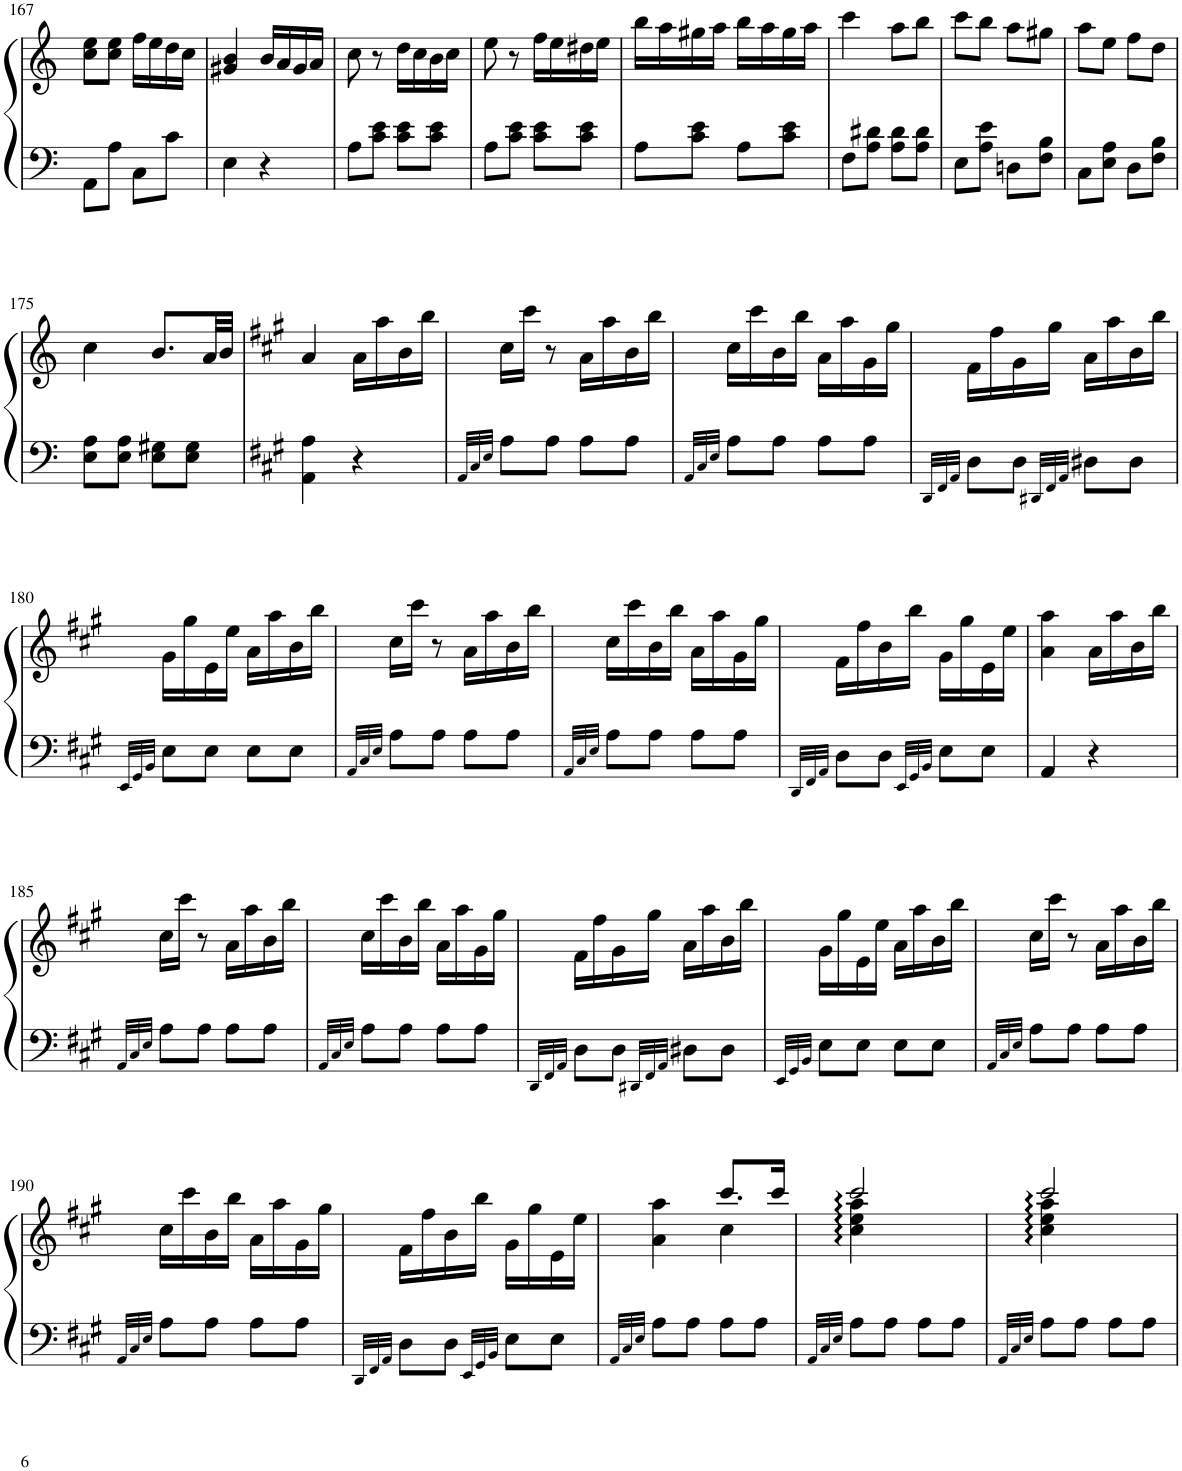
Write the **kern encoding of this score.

**kern	**kern
*part1	*part1
*staff2	*staff1
*I"Piano	*
*I'Pno.	*
!!LO:PB:g=z
*clefF4	*clefG2
*k[]	*k[]
*M2/4	*M2/4
=167	=167
8AA\L	8cc\ 8ee\L
8A\J	8cc\ 8ee\J
8C\L	16ff\LL
.	16ee\
8c\J	16dd\
.	16cc\JJ
=168	=168
4E\	4g#X/ 4b/
4r	16b/LL
.	16a/
.	16g#/
.	16a/JJ
=169	=169
8A\L	8cc\
8c\ 8e\J	8r
8c\ 8e\L	16dd\LL
.	16cc\
8c\ 8e\J	16b\
.	16cc\JJ
=170	=170
8A\L	8ee\
8c\ 8e\J	8r
8c\ 8e\L	16ff\LL
.	16ee\
8c\ 8e\J	16dd#X\
.	16ee\JJ
=171	=171
8A\L	16bb\LL
.	16aa\
8c\ 8e\J	16gg#X\
.	16aa\JJ
8A\L	16bb\LL
.	16aa\
8c\ 8e\J	16gg#\
.	16aa\JJ
=172	=172
8F\L	4ccc\
8A\ 8d#X\J	.
8A\ 8d#\L	8aa\L
8A\ 8d#\J	8bb\J
=173	=173
8E\L	8ccc\L
8A\ 8e\J	8bb\J
8Dn\L	8aa\L
8F\ 8B\J	8gg#X\J
=174	=174
8C\L	8aa\L
8E\ 8A\J	8ee\J
8D\L	8ff\L
8F\ 8B\J	8dd\J
!!LO:LB:g=z
=175	=175
8E\ 8A\L	4cc\
8E\ 8A\J	.
8E\ 8G#X\L	8.b/L
8E\ 8G#\J	.
.	32a/LL
.	32b/JJJ
=176	=176
*k[f#c#g#]	*k[f#c#g#]
4AA\ 4A\	4a/
4r	16a\LL
.	16aa\
.	16b\
.	16bb\JJ
=177	=177
32qAA/LLL	.
32qC#/	.
32qE/JJJ	.
8A\L	16cc#\LL
.	16ccc#\JJ
8A\J	8r
8A\L	16a\LL
.	16aa\
8A\J	16b\
.	16bb\JJ
=178	=178
32qAA/LLL	.
32qC#/	.
32qE/JJJ	.
8A\L	16cc#\LL
.	16ccc#\
8A\J	16b\
.	16bb\JJ
8A\L	16a\LL
.	16aa\
8A\J	16g#\
.	16gg#\JJ
=179	=179
32qDD/LLL	.
32qFF#/	.
32qAA/JJJ	.
8D\L	16f#\LL
.	16ff#\
8D\J	16g#\
.	16gg#\JJ
32qDD#X/LLL	.
32qFF#/	.
32qAA/JJJ	.
8D#X\L	16a\LL
.	16aa\
8D#\J	16b\
.	16bb\JJ
!!LO:LB:g=z
=180	=180
32qEE/LLL	.
32qGG#/	.
32qBB/JJJ	.
8E\L	16g#\LL
.	16gg#\
8E\J	16e\
.	16ee\JJ
8E\L	16a\LL
.	16aa\
8E\J	16b\
.	16bb\JJ
=181	=181
32qAA/LLL	.
32qC#/	.
32qE/JJJ	.
8A\L	16cc#\LL
.	16ccc#\JJ
8A\J	8r
8A\L	16a\LL
.	16aa\
8A\J	16b\
.	16bb\JJ
=182	=182
32qAA/LLL	.
32qC#/	.
32qE/JJJ	.
8A\L	16cc#\LL
.	16ccc#\
8A\J	16b\
.	16bb\JJ
8A\L	16a\LL
.	16aa\
8A\J	16g#\
.	16gg#\JJ
=183	=183
32qDD/LLL	.
32qFF#/	.
32qAA/JJJ	.
8D\L	16f#\LL
.	16ff#\
8D\J	16b\
.	16bb\JJ
32qEE/LLL	.
32qGG#/	.
32qBB/JJJ	.
8E\L	16g#\LL
.	16gg#\
8E\J	16e\
.	16ee\JJ
=184	=184
4AA/	4a\ 4aa\
4r	16a\LL
.	16aa\
.	16b\
.	16bb\JJ
!!LO:LB:g=z
=185	=185
32qAA/LLL	.
32qC#/	.
32qE/JJJ	.
8A\L	16cc#\LL
.	16ccc#\JJ
8A\J	8r
8A\L	16a\LL
.	16aa\
8A\J	16b\
.	16bb\JJ
=186	=186
32qAA/LLL	.
32qC#/	.
32qE/JJJ	.
8A\L	16cc#\LL
.	16ccc#\
8A\J	16b\
.	16bb\JJ
8A\L	16a\LL
.	16aa\
8A\J	16g#\
.	16gg#\JJ
=187	=187
32qDD/LLL	.
32qFF#/	.
32qAA/JJJ	.
8D\L	16f#\LL
.	16ff#\
8D\J	16g#\
.	16gg#\JJ
32qDD#X/LLL	.
32qFF#/	.
32qAA/JJJ	.
8D#X\L	16a\LL
.	16aa\
8D#\J	16b\
.	16bb\JJ
=188	=188
32qEE/LLL	.
32qGG#/	.
32qBB/JJJ	.
8E\L	16g#\LL
.	16gg#\
8E\J	16e\
.	16ee\JJ
8E\L	16a\LL
.	16aa\
8E\J	16b\
.	16bb\JJ
=189	=189
32qAA/LLL	.
32qC#/	.
32qE/JJJ	.
8A\L	16cc#\LL
.	16ccc#\JJ
8A\J	8r
8A\L	16a\LL
.	16aa\
8A\J	16b\
.	16bb\JJ
!!LO:LB:g=z
=190	=190
32qAA/LLL	.
32qC#/	.
32qE/JJJ	.
8A\L	16cc#\LL
.	16ccc#\
8A\J	16b\
.	16bb\JJ
8A\L	16a\LL
.	16aa\
8A\J	16g#\
.	16gg#\JJ
=191	=191
32qDD/LLL	.
32qFF#/	.
32qAA/JJJ	.
8D\L	16f#\LL
.	16ff#\
8D\J	16b\
.	16bb\JJ
32qEE/LLL	.
32qGG#/	.
32qBB/JJJ	.
8E\L	16g#\LL
.	16gg#\
8E\J	16e\
.	16ee\JJ
=192	=192
32qAA/LLL	.
32qC#/	.
32qE/JJJ	.
*	*^
8A\L	4a\ 4aa\	4ryy
8A\J	.	.
8A\L	4cc#\	8.ccc#/L
8A\J	.	.
.	.	16ccc#/Jk
=193	=193	=193
32qAA/LLL	.	.
32qC#/	.	.
32qE/JJJ	.	.
8A\L	2ccc#/	4cc#\ 4ee\ 4aa\
8A\J	.	.
8A\L	.	4ryy
8A\J	.	.
=194	=194	=194
32qAA/LLL	.	.
32qC#/	.	.
32qE/JJJ	.	.
8A\L	2ccc#/	4cc#\ 4ee\ 4aa\
8A\J	.	.
8A\L	.	4ryy
8A\J	.	.
*	*v	*v
=	=
*-	*-
